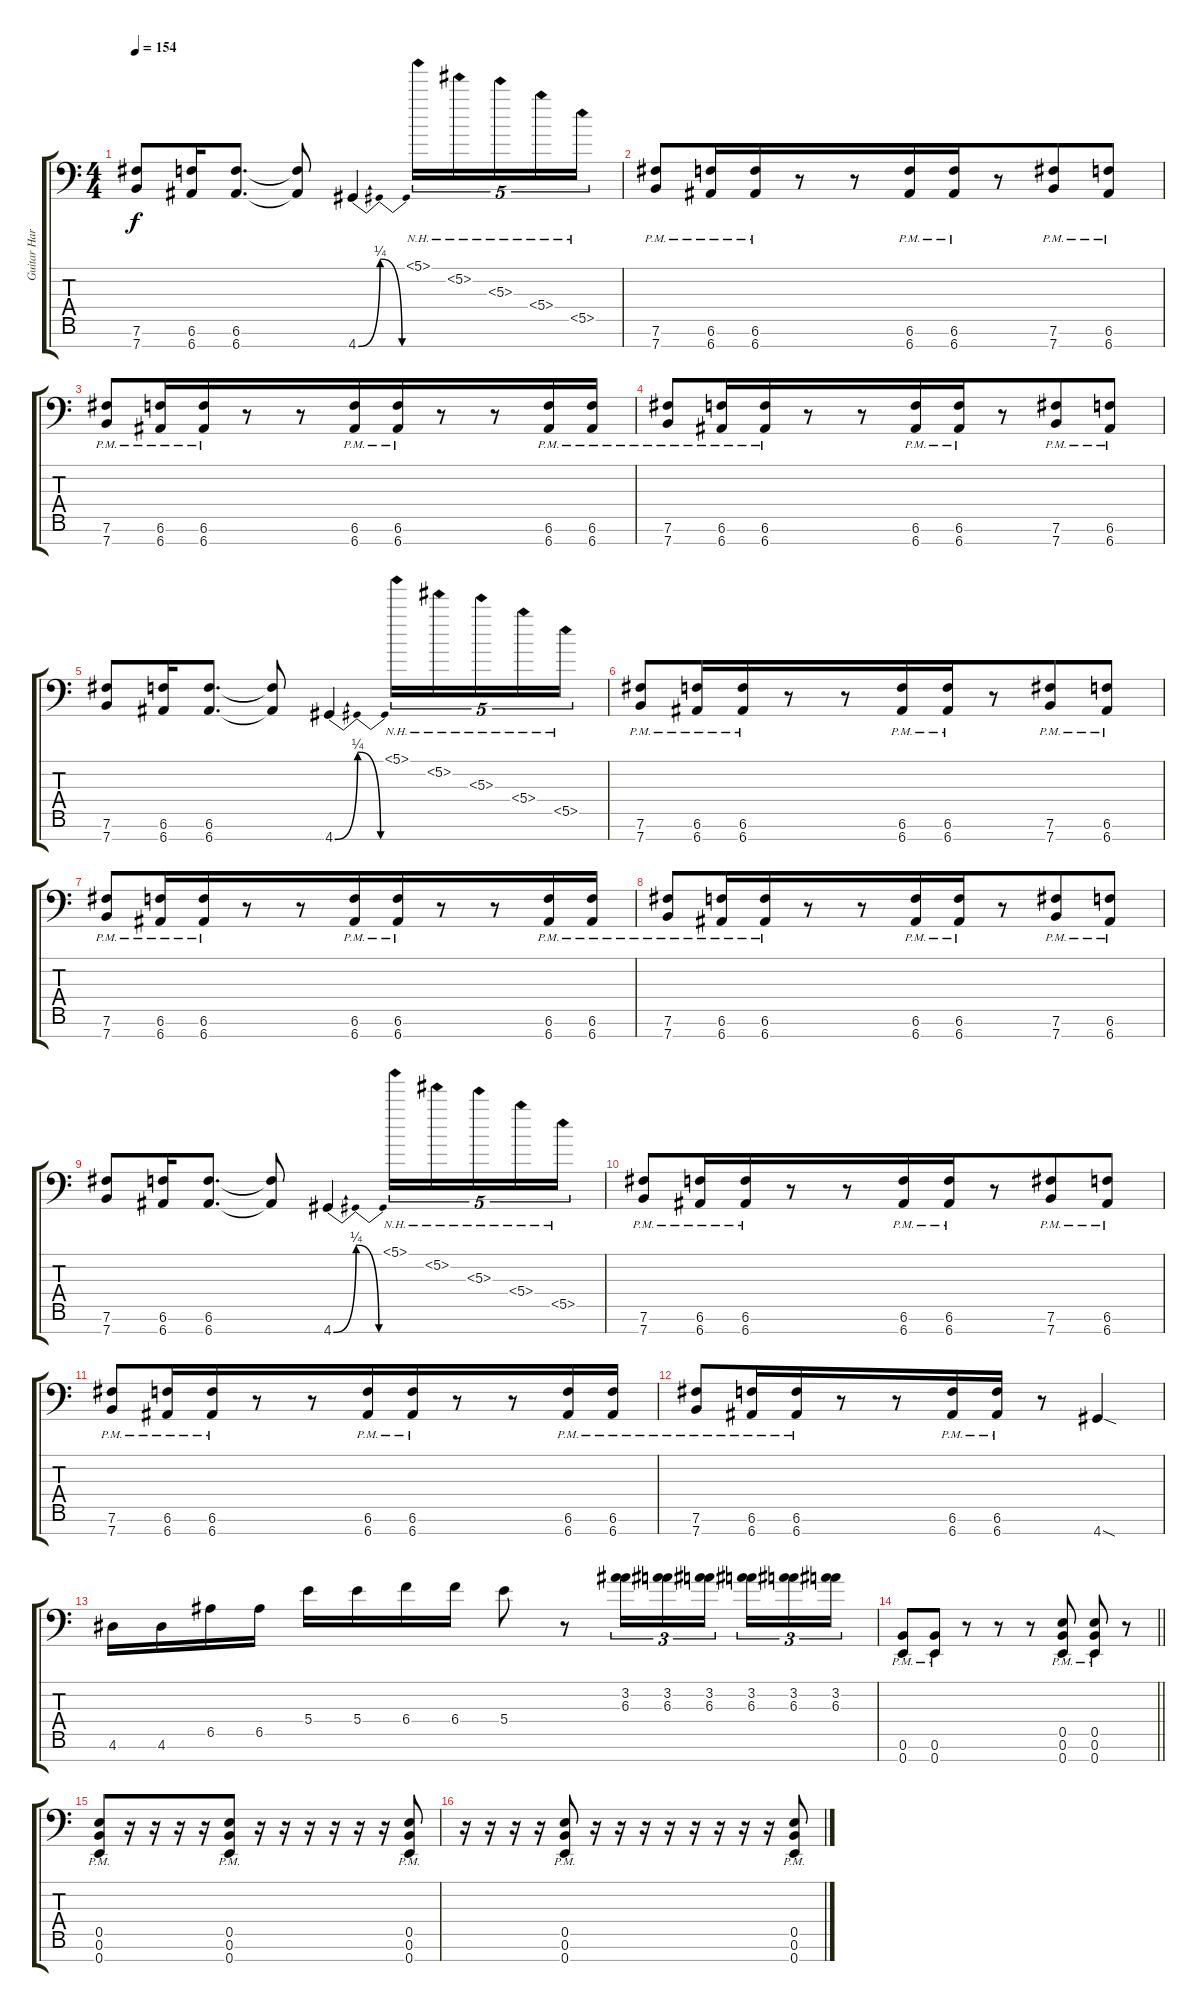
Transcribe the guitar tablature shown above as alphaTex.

\track ("Guitar Harmonizer" "Guitar Har") {instrument distortionguitar}
\staff {score tabs}
\tuning (B3 Gb3 E3 B2 E2 B1 E1) {hide}
\ts (4 4)
\tempo 154
\clef f4
\ks c
(7.6 7.7).8{dy f} (6.6 6.7).16{beam merge} (6.6 6.7).8{d} (6.6{t} 6.7{t}).8 4.7{be (bendrelease 0 0 30 1 30 1 60 0)}.4 5.1{nh}.16{tu (5 4) beam merge} 5.2{nh}.16{tu (5 4)} 5.3{nh}.16{tu (5 4)} 5.4{nh}.16{tu (5 4)} 5.5{nh}.16{tu (5 4)} |
(7.6{pm} 7.7{pm}).8 (6.6{pm} 6.7{pm}).16{beam merge} (6.6{pm} 6.7{pm}).16{beam merge} r.8{beam merge} r.8{beam merge} (6.6{pm} 6.7{pm}).16{beam merge} (6.6{pm} 6.7{pm}).16{beam merge} r.8 (7.6{pm} 7.7{pm}).8 (6.6{pm} 6.7{pm}).8 |
(7.6{pm} 7.7{pm}).8 (6.6{pm} 6.7{pm}).16{beam merge} (6.6{pm} 6.7{pm}).16{beam merge} r.8{beam merge} r.8{beam merge} (6.6{pm} 6.7{pm}).16{beam merge} (6.6{pm} 6.7{pm}).16{beam merge} r.8 r.8 (6.6{pm} 6.7{pm}).16{beam merge} (6.6{pm} 6.7{pm}).16 |
(7.6{pm} 7.7{pm}).8 (6.6{pm} 6.7{pm}).16{beam merge} (6.6{pm} 6.7{pm}).16{beam merge} r.8{beam merge} r.8{beam merge} (6.6{pm} 6.7{pm}).16{beam merge} (6.6{pm} 6.7{pm}).16{beam merge} r.8 (7.6{pm} 7.7{pm}).8 (6.6{pm} 6.7{pm}).8 |
(7.6 7.7).8 (6.6 6.7).16{beam merge} (6.6 6.7).8{d} (6.6{t} 6.7{t}).8 4.7{be (bendrelease 0 0 30 1 30 1 60 0)}.4 5.1{nh}.16{tu (5 4) beam merge} 5.2{nh}.16{tu (5 4)} 5.3{nh}.16{tu (5 4)} 5.4{nh}.16{tu (5 4)} 5.5{nh}.16{tu (5 4)} |
(7.6{pm} 7.7{pm}).8 (6.6{pm} 6.7{pm}).16{beam merge} (6.6{pm} 6.7{pm}).16{beam merge} r.8{beam merge} r.8{beam merge} (6.6{pm} 6.7{pm}).16{beam merge} (6.6{pm} 6.7{pm}).16{beam merge} r.8 (7.6{pm} 7.7{pm}).8 (6.6{pm} 6.7{pm}).8 |
(7.6{pm} 7.7{pm}).8 (6.6{pm} 6.7{pm}).16{beam merge} (6.6{pm} 6.7{pm}).16{beam merge} r.8{beam merge} r.8{beam merge} (6.6{pm} 6.7{pm}).16{beam merge} (6.6{pm} 6.7{pm}).16{beam merge} r.8 r.8 (6.6{pm} 6.7{pm}).16{beam merge} (6.6{pm} 6.7{pm}).16 |
(7.6{pm} 7.7{pm}).8 (6.6{pm} 6.7{pm}).16{beam merge} (6.6{pm} 6.7{pm}).16{beam merge} r.8{beam merge} r.8{beam merge} (6.6{pm} 6.7{pm}).16{beam merge} (6.6{pm} 6.7{pm}).16{beam merge} r.8 (7.6{pm} 7.7{pm}).8 (6.6{pm} 6.7{pm}).8 |
(7.6 7.7).8 (6.6 6.7).16{beam merge} (6.6 6.7).8{d} (6.6{t} 6.7{t}).8 4.7{be (bendrelease 0 0 30 1 30 1 60 0)}.4 5.1{nh}.16{tu (5 4) beam merge} 5.2{nh}.16{tu (5 4)} 5.3{nh}.16{tu (5 4)} 5.4{nh}.16{tu (5 4)} 5.5{nh}.16{tu (5 4)} |
(7.6{pm} 7.7{pm}).8 (6.6{pm} 6.7{pm}).16{beam merge} (6.6{pm} 6.7{pm}).16{beam merge} r.8{beam merge} r.8{beam merge} (6.6{pm} 6.7{pm}).16{beam merge} (6.6{pm} 6.7{pm}).16{beam merge} r.8 (7.6{pm} 7.7{pm}).8 (6.6{pm} 6.7{pm}).8 |
(7.6{pm} 7.7{pm}).8 (6.6{pm} 6.7{pm}).16{beam merge} (6.6{pm} 6.7{pm}).16{beam merge} r.8{beam merge} r.8{beam merge} (6.6{pm} 6.7{pm}).16{beam merge} (6.6{pm} 6.7{pm}).16{beam merge} r.8 r.8 (6.6{pm} 6.7{pm}).16{beam merge} (6.6{pm} 6.7{pm}).16 |
(7.6{pm} 7.7{pm}).8 (6.6{pm} 6.7{pm}).16{beam merge} (6.6{pm} 6.7{pm}).16{beam merge} r.8{beam merge} r.8{beam merge} (6.6{pm} 6.7{pm}).16{beam merge} (6.6{pm} 6.7{pm}).16{beam merge} r.8 4.7{sod}.4 |
4.6.16 4.6.16{beam merge} 6.5.16 6.5.16 5.4.16 5.4.16{beam merge} 6.4.16 6.4.16 5.4.8 r.8{beam merge} (3.2 6.3).16{tu (3 2) beam merge} (3.2 6.3).16{tu (3 2) beam merge} (3.2 6.3).16{tu (3 2) beam splitsecondary} (3.2 6.3).16{tu (3 2)} (3.2 6.3).16{tu (3 2)} (3.2 6.3).16{tu (3 2)} |
\barLineRight lightlight
(0.6{pm} 0.7{pm}).8 (0.6{pm} 0.7{pm}).8 r.8 r.8 r.8{beam merge} (0.5{pm} 0.6{pm} 0.7{pm}).8 (0.5{pm} 0.6{pm} 0.7{pm}).8{beam merge} r.8 |
\section ("" "")
(0.5{pm} 0.6{pm} 0.7{pm}).8{beam merge} r.16{beam merge} r.16 r.16{beam merge} r.16 (0.5{pm} 0.6{pm} 0.7{pm}).8 r.16 r.16 r.16 r.16 r.16{beam merge} r.16{beam merge} (0.5{pm} 0.6{pm} 0.7{pm}).8 |
r.16 r.16 r.16{beam merge} r.16 (0.5{pm} 0.6{pm} 0.7{pm}).8 r.16 r.16 r.16 r.16 r.16{beam merge} r.16{beam merge} r.16 r.16 (0.5{pm} 0.6{pm} 0.7{pm}).8
